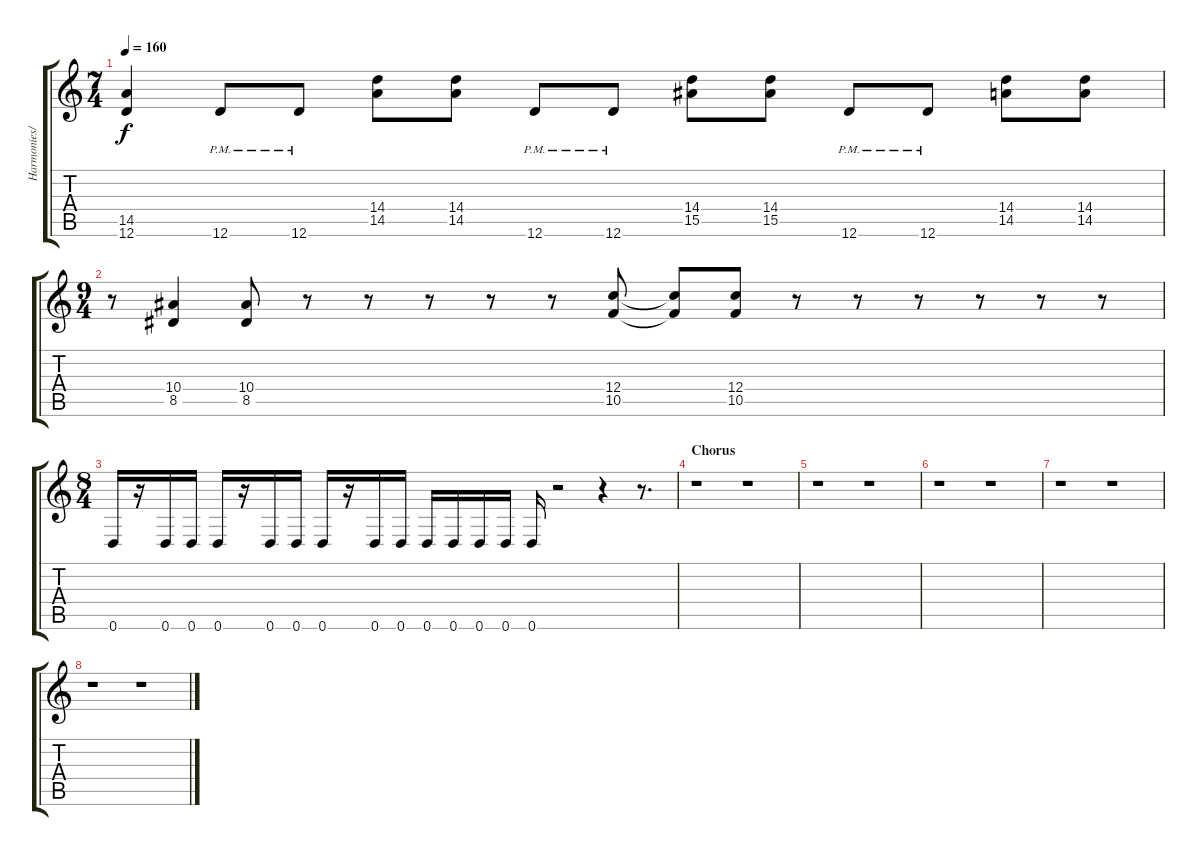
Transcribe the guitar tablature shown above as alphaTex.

\track ("Harmonies/solo" "Harmonies/") {instrument distortionguitar}
\staff {score tabs}
\tuning (D4 A3 F3 C3 G2 D2) {hide}
\ts (7 4)
\tempo 160
\clef g2
\ks c
(14.5{t} 12.6{t}).4{dy f} 12.6{pm}.8 12.6{pm}.8 (14.4 14.5).8 (14.4 14.5).8 12.6{pm}.8 12.6{pm}.8 (14.4 15.5).8 (14.4 15.5).8 12.6{pm}.8 12.6{pm}.8 (14.4 14.5).8 (14.4 14.5).8 |
\ts (9 4)
r.8 (10.4 8.5).4 (10.4 8.5).8 r.8 r.8 r.8 r.8 r.8 (12.4 10.5).8 (12.4{t} 10.5{t}).8 (12.4 10.5).8 r.8 r.8 r.8 r.8 r.8 r.8 |
\ts (8 4)
0.6.16 r.16 0.6.16 0.6.16 0.6.16 r.16 0.6.16 0.6.16 0.6.16 r.16 0.6.16 0.6.16 0.6.16 0.6.16 0.6.16 0.6.16 0.6.16 r.2 r.4 r.8{d} |
\section ("" "Chorus")
r.1 r.1 |
r.1 r.1 |
r.1 r.1 |
r.1 r.1 |
r.1 r.1
